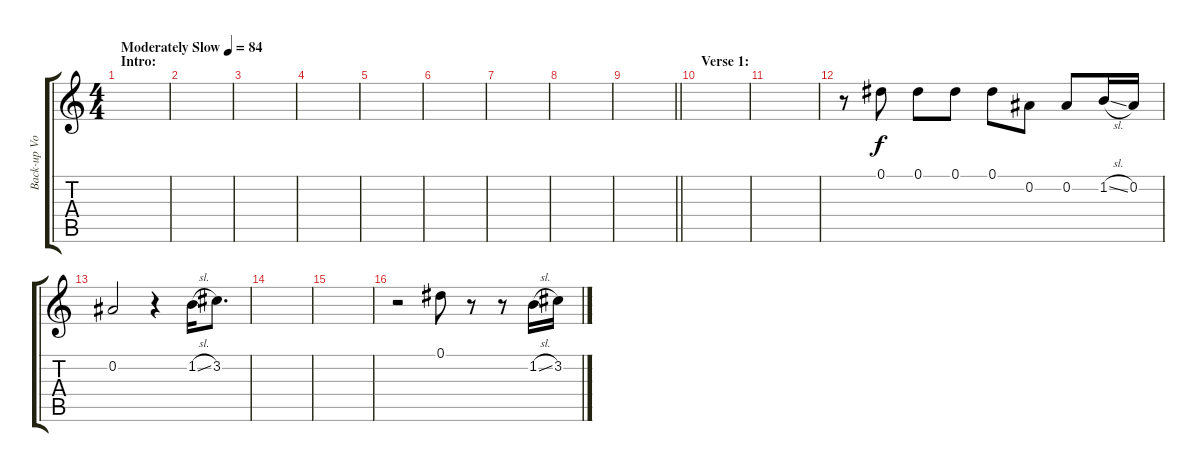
\track ("Back-up Vocals" "Back-up Vo") {instrument overdrivenguitar}
\staff {score tabs}
\tuning (Eb4 Bb3 Gb3 Db3 Ab2 Eb2) {hide}
\ts (4 4)
\section ("" "Intro:")
\tempo (84 "Moderately Slow")
\clef g2
\ks c
|
|
|
|
|
|
|
|
\barLineRight lightlight
|
\section ("" "Verse 1:")
|
|
r.8 0.1.8 0.1.8 0.1.8 0.1.8 0.2.8 0.2.8 1.2{sl}.16 0.2.16 |
0.2.2 r.4 1.2{sl}.16 3.2.8{d} |
|
|
r.2 0.1.8 r.8 r.8 1.2{sl}.16 3.2.16
